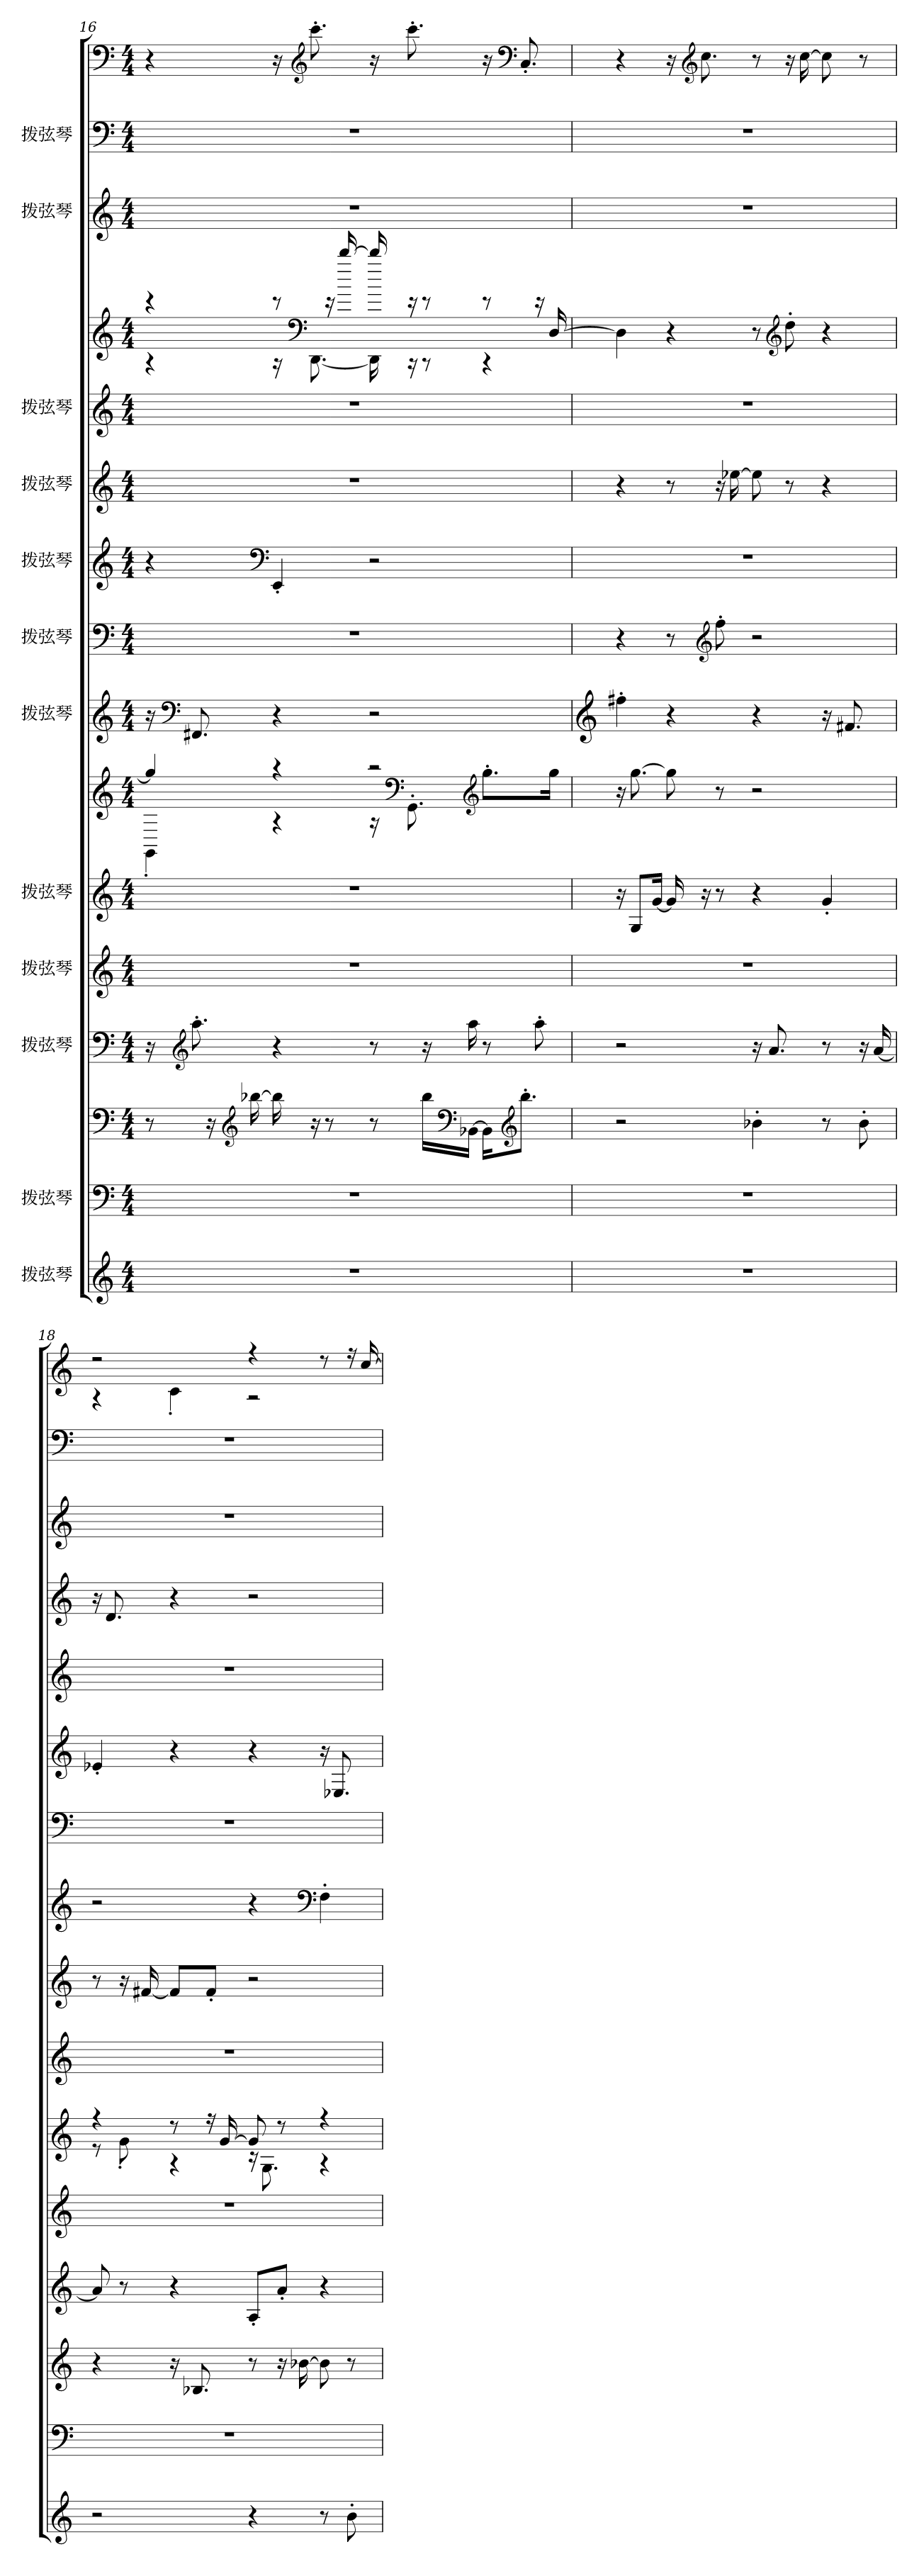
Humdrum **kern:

**kern	**kern	**kern	**kern	**kern	**kern	**kern	**kern	**kern	**kern	**kern	**kern	**kern	**kern	**kern	**kern
*part12	*part11	*part11	*part10	*part9	*part8	*part8	*part7	*part6	*part5	*part4	*part3	*part3	*part2	*part1	*part1
*staff16	*staff15	*staff14	*staff13	*staff12	*staff11	*staff10	*staff9	*staff8	*staff7	*staff6	*staff5	*staff4	*staff3	*staff2	*staff1
*I"拨弦琴	*I"拨弦琴	*	*I"拨弦琴	*I"拨弦琴	*I"拨弦琴	*	*I"拨弦琴	*I"拨弦琴	*I"拨弦琴	*I"拨弦琴	*I"拨弦琴	*	*I"拨弦琴	*I"拨弦琴	*
!!LO:PB:g=z
*clefG2	*clefF4	*clefF4	*clefF4	*clefG2	*clefG2	*clefG2	*clefG2	*clefF4	*clefG2	*clefG2	*clefG2	*clefG2	*clefG2	*clefF4	*clefF4
*k[]	*k[]	*k[]	*k[]	*k[]	*k[]	*k[]	*k[]	*k[]	*k[]	*k[]	*k[]	*k[]	*k[]	*k[]	*k[]
*M4/4	*M4/4	*M4/4	*M4/4	*M4/4	*M4/4	*M4/4	*M4/4	*M4/4	*M4/4	*M4/4	*M4/4	*M4/4	*M4/4	*M4/4	*M4/4
=16	=16	=16	=16	=16	=16	=16	=16	=16	=16	=16	=16	=16	=16	=16	=16
*	*	*	*	*	*	*^	*	*	*	*	*	*^	*	*	*
1r	1r	8r	16r	1r	1r	4gg/]	4GG'\	16r	1r	4r	1r	1r	4r	4r	1r	1r	4r
*	*	*	*clefG2	*	*	*	*	*clefF4	*	*	*	*	*	*	*	*	*
.	.	.	8.aa'\	.	.	.	.	8.FF#X/	.	.	.	.	.	.	.	.	.
.	.	16r	.	.	.	.	.	.	.	.	.	.	.	.	.	.	.
*	*	*clefG2	*	*	*	*	*	*	*	*	*	*	*	*	*	*	*
.	.	[16bb-X\	.	.	.	.	.	.	.	.	.	.	.	.	.	.	.
*	*	*	*	*	*	*	*	*	*	*clefF4	*	*	*	*	*	*	*
.	.	16bb-\]	4r	.	.	4r	4r	4r	.	4EE'/	.	.	8r	16r	.	.	16r
*	*	*	*	*	*	*	*	*	*	*	*	*	*clefF4	*	*	*	*clefG2
.	.	16r	.	.	.	.	.	.	.	.	.	.	.	[8.DD\	.	.	8.ccc'\
.	.	8r	.	.	.	.	.	.	.	.	.	.	16r	.	.	.	.
.	.	.	.	.	.	.	.	.	.	.	.	.	[16ddd/	.	.	.	.
.	.	8r	8r	.	.	2r	16r	2r	.	2r	.	.	16ddd/]	16DD\]	.	.	16r
*	*	*	*	*	*	*clefF4	*	*	*	*	*	*	*	*	*	*	*
.	.	.	.	.	.	.	8.GG'\	.	.	.	.	.	16r	16r	.	.	8.ccc'\
.	.	16bb-\LL	16r	.	.	.	.	.	.	.	.	.	8r	8r	.	.	.
*	*	*clefF4	*	*	*	*	*	*	*	*	*	*	*	*	*	*	*
.	.	[16BB-X\JJ	16aa\	.	.	.	.	.	.	.	.	.	.	.	.	.	.
*	*	*	*	*	*	*clefG2	*	*	*	*	*	*	*	*	*	*	*
.	.	16BB-\KL]	8r	.	.	.	8.gg'\L	.	.	.	.	.	8r	4r	.	.	16r
*	*	*clefG2	*	*	*	*	*	*	*	*	*	*	*	*	*	*	*clefF4
.	.	8.bb-'\J	.	.	.	.	.	.	.	.	.	.	.	.	.	.	8.C'/
.	.	.	8aa'\	.	.	.	.	.	.	.	.	.	16r	.	.	.	.
.	.	.	.	.	.	.	16gg\Jk	.	.	.	.	.	[16D/	.	.	.	.
*	*	*	*	*	*	*v	*v	*	*	*	*	*	*v	*v	*	*	*
!!LO:PB:g=z
=17	=17	=17	=17	=17	=17	=17	=17	=17	=17	=17	=17	=17	=17	=17	=17
*	*	*	*	*	*	*	*clefG2	*	*	*	*	*	*	*	*
1r	1r	2r	2r	1r	16r	16r	4ff#X'\	4r	1r	4r	1r	4D\]	1r	1r	4r
.	.	.	.	.	8G/L	[8.gg\	.	.	.	.	.	.	.	.	.
.	.	.	.	.	[16g/Jk	.	.	.	.	.	.	.	.	.	.
.	.	.	.	.	16g/]	8gg\]	4r	8r	.	8r	.	4r	.	.	16r
*	*	*	*	*	*	*	*	*	*	*	*	*	*	*	*clefG2
.	.	.	.	.	16r	.	.	.	.	.	.	.	.	.	8.cc\
*	*	*	*	*	*	*	*	*clefG2	*	*	*	*	*	*	*
.	.	.	.	.	8r	8r	.	8ff'\	.	16r	.	.	.	.	.
.	.	.	.	.	.	.	.	.	.	[16ee-X\	.	.	.	.	.
.	.	4b-X'\	16r	.	4r	2r	4r	2r	.	8ee-\]	.	8r	.	.	8r
.	.	.	8.a/	.	.	.	.	.	.	.	.	.	.	.	.
*	*	*	*	*	*	*	*	*	*	*	*	*clefG2	*	*	*
.	.	.	.	.	.	.	.	.	.	8r	.	8dd'\	.	.	16r
.	.	.	.	.	.	.	.	.	.	.	.	.	.	.	[16cc\
.	.	8r	8r	.	4g'/	.	16r	.	.	4r	.	4r	.	.	8cc\]
.	.	.	.	.	.	.	8.f#X/	.	.	.	.	.	.	.	.
.	.	8b-'\	16r	.	.	.	.	.	.	.	.	.	.	.	8r
.	.	.	[16a/	.	.	.	.	.	.	.	.	.	.	.	.
=18	=18	=18	=18	=18	=18	=18	=18	=18	=18	=18	=18	=18	=18	=18	=18
*	*	*	*	*	*^	*	*	*	*	*	*	*	*	*	*^
2r	1r	4r	8a/]	1r	4r	8r	1r	8r	2r	1r	4e-X'/	1r	16r	1r	1r	2r	4r
.	.	.	.	.	.	.	.	.	.	.	.	.	8.d/	.	.	.	.
.	.	.	8r	.	.	8g'\	.	16r	.	.	.	.	.	.	.	.	.
.	.	.	.	.	.	.	.	[16f#X/	.	.	.	.	.	.	.	.	.
.	.	16r	4r	.	8r	4r	.	8f#/L]	.	.	4r	.	4r	.	.	.	4c'\
.	.	8.B-X/	.	.	.	.	.	.	.	.	.	.	.	.	.	.	.
.	.	.	.	.	16r	.	.	8f#'/J	.	.	.	.	.	.	.	.	.
.	.	.	.	.	[16g/	.	.	.	.	.	.	.	.	.	.	.	.
4r	.	8r	8A'/L	.	8g/]	16r	.	2r	4r	.	4r	.	2r	.	.	4r	2r
.	.	.	.	.	.	8.G\	.	.	.	.	.	.	.	.	.	.	.
.	.	16r	8a'/J	.	8r	.	.	.	.	.	.	.	.	.	.	.	.
.	.	[16b-X\	.	.	.	.	.	.	.	.	.	.	.	.	.	.	.
*	*	*	*	*	*	*	*	*	*clefF4	*	*	*	*	*	*	*	*
8r	.	8b-\]	4r	.	4r	4r	.	.	4F'\	.	16r	.	.	.	.	8r	.
.	.	.	.	.	.	.	.	.	.	.	8.E-X/	.	.	.	.	.	.
8b'\	.	8r	.	.	.	.	.	.	.	.	.	.	.	.	.	16r	.
.	.	.	.	.	.	.	.	.	.	.	.	.	.	.	.	[16cc/	.
*	*	*	*	*	*v	*v	*	*	*	*	*	*	*	*	*	*v	*v
=	=	=	=	=	=	=	=	=	=	=	=	=	=	=	=
*-	*-	*-	*-	*-	*-	*-	*-	*-	*-	*-	*-	*-	*-	*-	*-
